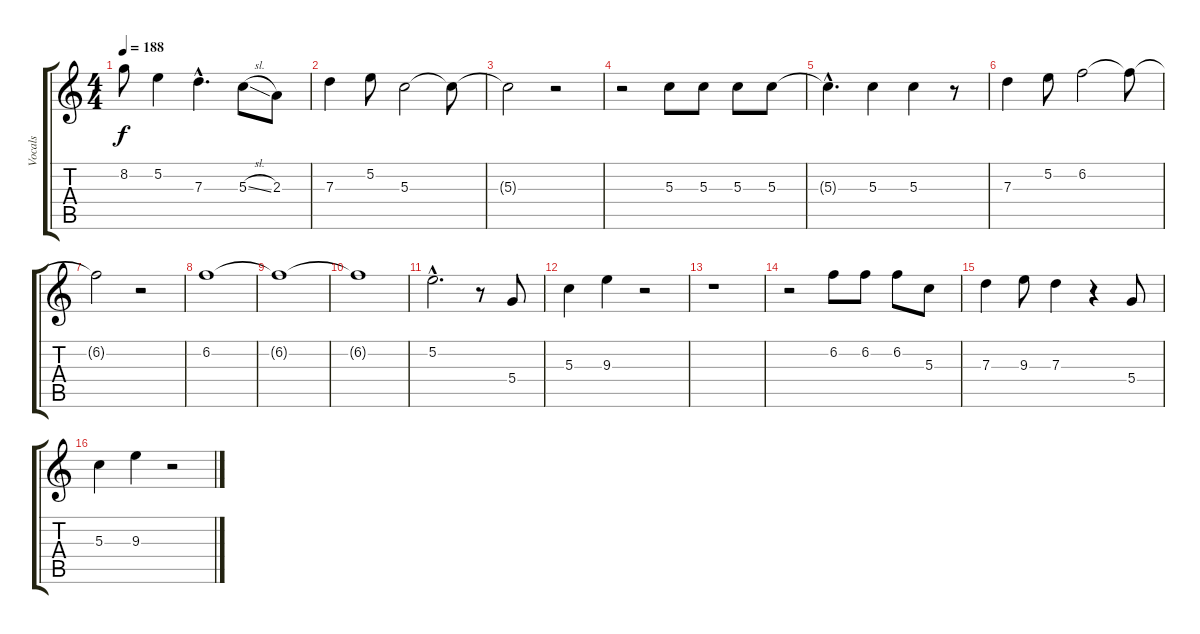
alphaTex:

\track ("Vocals" "Vocals") {instrument distortionguitar}
\staff {score tabs}
\tuning (E4 B3 G3 D3 A2 E2) {hide}
\ts (4 4)
\tempo 188
\clef g2
\ks c
8.2{t}.8{dy f} 5.2.4 7.3{hac}.4{d} 5.3{sl}.8 2.3.8 |
7.3.4 5.2.8 5.3.2 5.3{t}.8 |
5.3{t}.2 r.2 |
r.2 5.3.8 5.3.8 5.3.8 5.3.8 |
5.3{hac t}.4{d} 5.3.4 5.3.4 r.8 |
7.3.4 5.2.8 6.2.2 6.2{t}.8 |
6.2{t}.2 r.2 |
6.2.1 |
6.2{t}.1 |
6.2{t}.1 |
5.2{hac}.2{d} r.8 5.4.8 |
5.3.4 9.3.4 r.2 |
r.1 |
r.2 6.2.8 6.2.8 6.2.8 5.3.8 |
7.3.4 9.3.8 7.3.4 r.4 5.4.8 |
5.3.4 9.3.4 r.2
